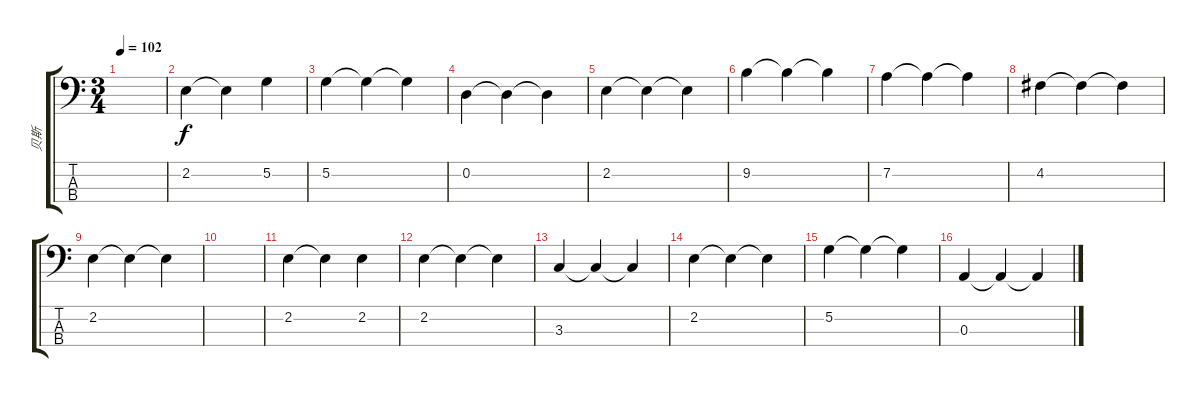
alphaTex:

\track ("贝斯" "贝斯") {instrument electricbassfinger}
\staff {score tabs}
\tuning (G2 D2 A1 E1) {hide}
\ts (3 4)
\tempo 102
\clef f4
\ks c
|
2.2.4{txt ""} 2.2{t}.4 5.2.4 |
5.2.4 5.2{t}.4 5.2{t}.4 |
0.2.4 0.2{t}.4 0.2{t}.4 |
2.2.4 2.2{t}.4 2.2{t}.4 |
9.2.4 9.2{t}.4 9.2{t}.4 |
7.2.4 7.2{t}.4 7.2{t}.4 |
4.2.4 4.2{t}.4 4.2{t}.4 |
2.2.4 2.2{t}.4 2.2{t}.4 |
|
2.2.4 2.2{t}.4 2.2.4 |
2.2.4 2.2{t}.4 2.2{t}.4 |
3.3.4 3.3{t}.4 3.3{t}.4 |
2.2.4 2.2{t}.4 2.2{t}.4 |
5.2.4 5.2{t}.4 5.2{t}.4 |
0.3.4 0.3{t}.4 0.3{t}.4
